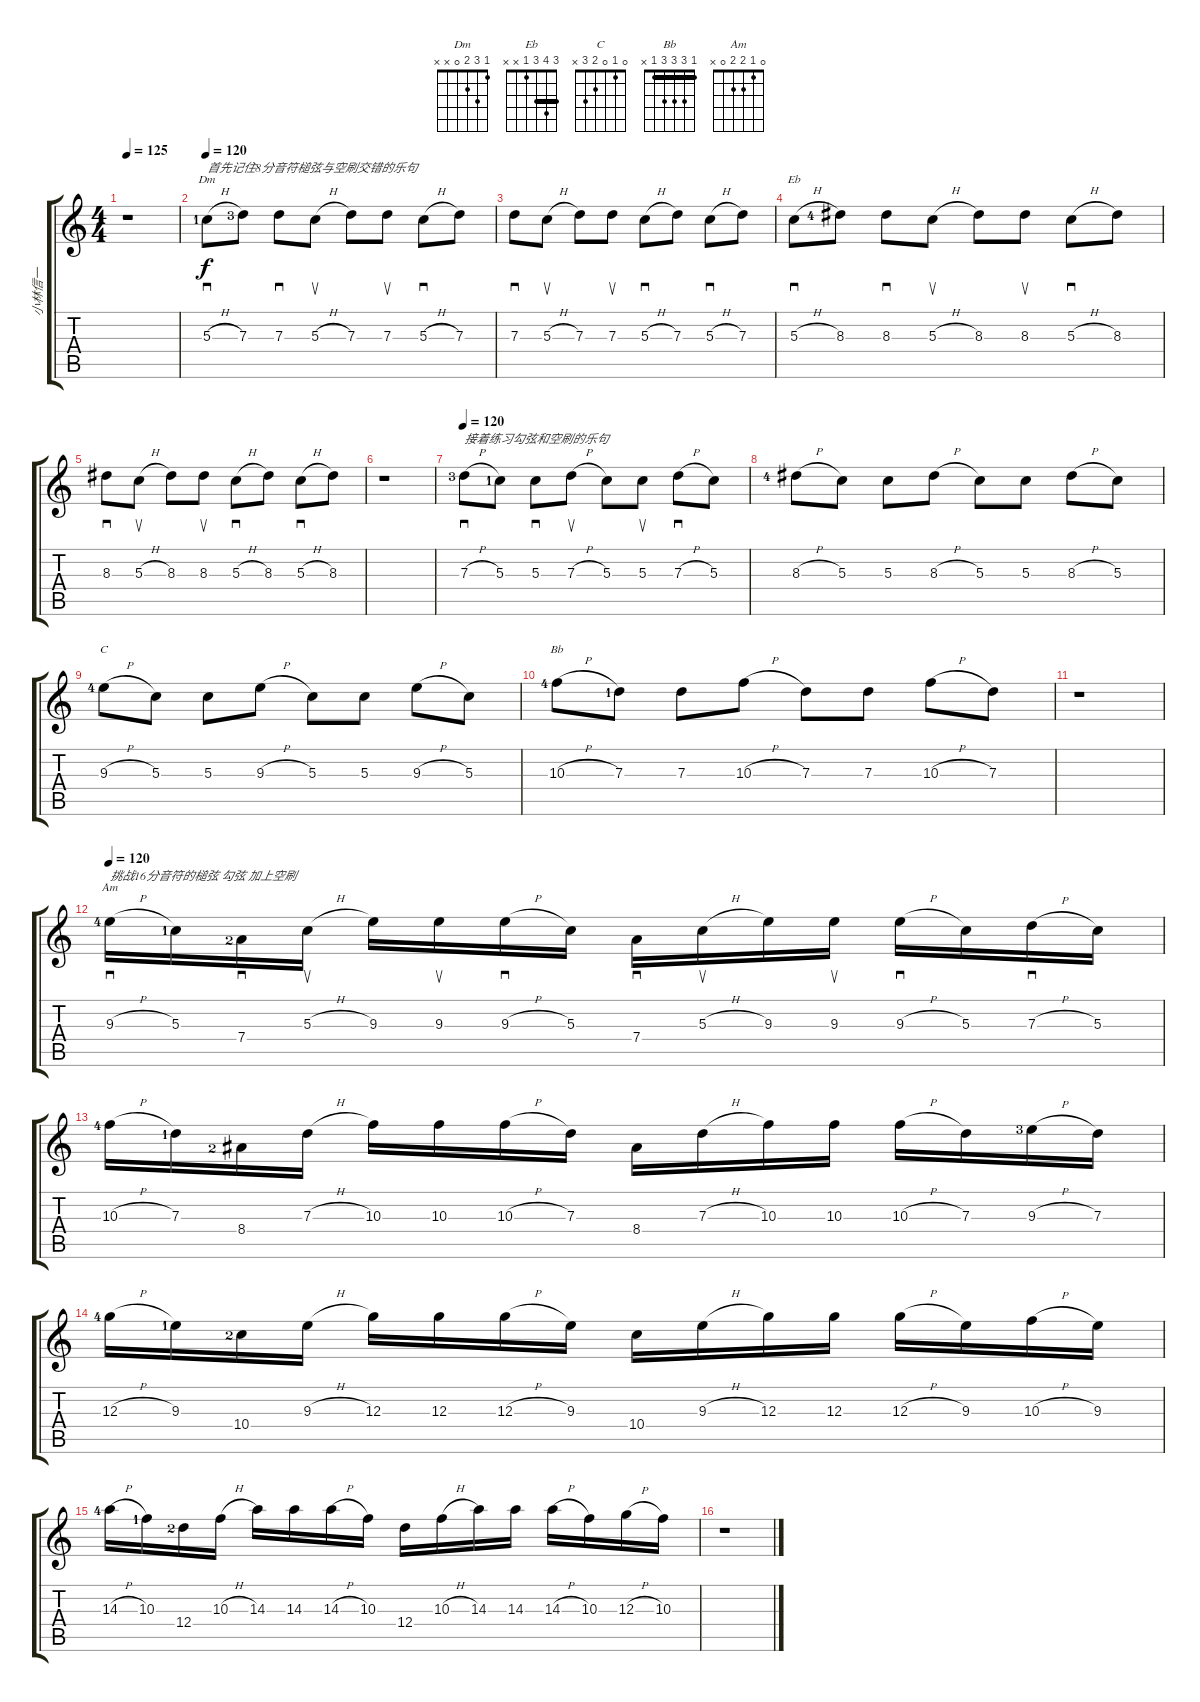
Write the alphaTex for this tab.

\track ("小林信一" "小林信一") {instrument overdrivenguitar}
\staff {score tabs}
\tuning (E4 B3 G3 D3 A2 E2) {hide}
\chord ("Dm" 1 3 2 0 x x)
\chord ("Eb" 3 4 3 1 x x) {barre 3}
\chord ("C" 0 1 0 2 3 x)
\chord ("Bb" 1 3 3 3 1 x) {barre 1}
\chord ("Am" 0 1 2 2 0 x)
\ts (4 4)
\tempo 125
\clef g2
\ks c
r.1{dy f} |
\tempo 120
5.3{h lf 2}.8{sd ch "Dm" txt "首先记住8分音符槌弦与空刷交错的乐句"} 7.3{lf 4}.8 7.3.8{sd} 5.3{h}.8{su} 7.3.8 7.3.8{su} 5.3{h}.8{sd} 7.3.8 |
7.3.8{sd} 5.3{h}.8{su} 7.3.8 7.3.8{su} 5.3{h}.8{sd} 7.3.8 5.3{h}.8{sd} 7.3.8 |
5.3{h}.8{sd ch "Eb"} 8.3{lf 5}.8 8.3.8{sd} 5.3{h}.8{su} 8.3.8 8.3.8{su} 5.3{h}.8{sd} 8.3.8 |
8.3.8{sd} 5.3{h}.8{su} 8.3.8 8.3.8{su} 5.3{h}.8{sd} 8.3.8 5.3{h}.8{sd} 8.3.8 |
r.1 |
\tempo 120
7.3{h lf 4}.8{sd txt "接着练习勾弦和空刷的乐句"} 5.3{lf 2}.8 5.3.8{sd} 7.3{h}.8{su} 5.3.8 5.3.8{su} 7.3{h}.8{sd} 5.3.8 |
8.3{h lf 5}.8 5.3.8 5.3.8 8.3{h}.8 5.3.8 5.3.8 8.3{h}.8 5.3.8 |
9.3{h lf 5}.8{ch "C"} 5.3.8 5.3.8 9.3{h}.8 5.3.8 5.3.8 9.3{h}.8 5.3.8 |
10.3{h lf 5}.8{ch "Bb"} 7.3{lf 2}.8 7.3.8 10.3{h}.8 7.3.8 7.3.8 10.3{h}.8 7.3.8 |
r.1 |
\tempo 120
9.3{h lf 5}.16{sd ch "Am" txt "挑战16分音符的槌弦 勾弦 加上空刷"} 5.3{lf 2}.16 7.4{lf 3}.16{sd} 5.3{h}.16{su} 9.3.16 9.3.16{su} 9.3{h}.16{sd} 5.3.16 7.4.16{sd} 5.3{h}.16{su} 9.3.16 9.3.16{su} 9.3{h}.16{sd} 5.3.16 7.3{h}.16{sd} 5.3.16 |
10.3{h lf 5}.16 7.3{lf 2}.16 8.4{lf 3}.16 7.3{h}.16 10.3.16 10.3.16 10.3{h}.16 7.3.16 8.4.16 7.3{h}.16 10.3.16 10.3.16 10.3{h}.16 7.3.16 9.3{h lf 4}.16 7.3.16 |
12.3{h lf 5}.16 9.3{lf 2}.16 10.4{lf 3}.16 9.3{h}.16 12.3.16 12.3.16 12.3{h}.16 9.3.16 10.4.16 9.3{h}.16 12.3.16 12.3.16 12.3{h}.16 9.3.16 10.3{h}.16 9.3.16 |
14.3{h lf 5}.16 10.3{lf 2}.16 12.4{lf 3}.16 10.3{h}.16 14.3.16 14.3.16 14.3{h}.16 10.3.16 12.4.16 10.3{h}.16 14.3.16 14.3.16 14.3{h}.16 10.3.16 12.3{h}.16 10.3.16 |
r.1
